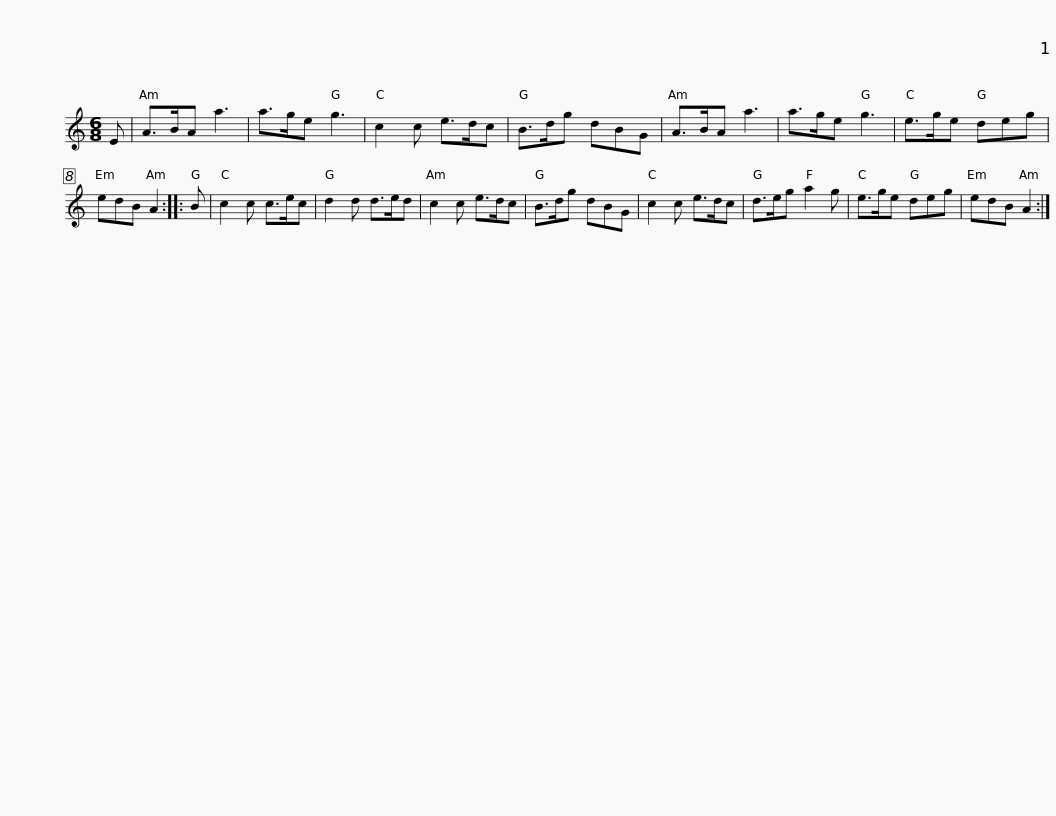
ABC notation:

X:1
L:1/8
M:6/8
I:linebreak $
K:C
V:1 treble
V:1
 E | A>BA a3 | a>ge g3 | c2 c e>dc | B>dg dBG | %5
 A>BA a3 | a>ge g3 | e>ge deg |$ edB A2 :: B | %10
 c2 c c>ec | d2 d d>ed | c2 c e>dc | B>dg dBG | c2 c e>dc | %15
 d>eg a2 g |$ e>ge deg | edB A2 :| %18
